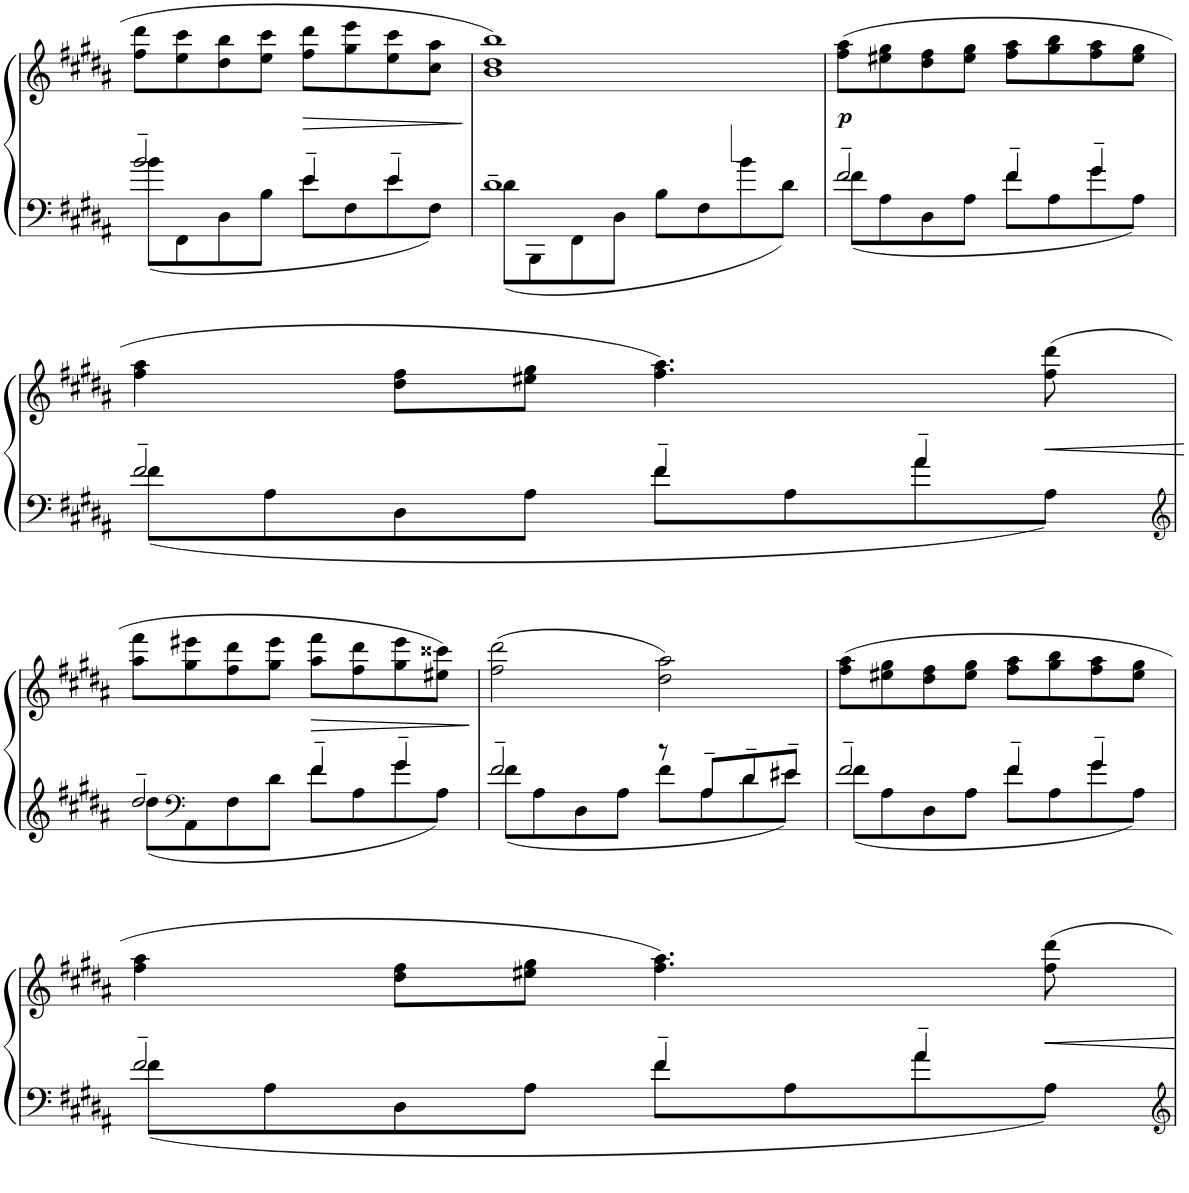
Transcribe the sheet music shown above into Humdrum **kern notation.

**kern	**kern	**dynam
*part1	*part1	*part1
*staff2	*staff1	*staff1/2
*I"Piano	*	*
*I'Pno.	*	*
!!LO:PB:g=z
*clefF4	*clefG2	*
*k[f#c#g#d#a#]	*k[f#c#g#d#a#]	*
*M4/4	*M4/4	*
=33	=33	=33
*^	*	*
2b~/	8b\L	8ff#\ 8ddd#\L	.
.	8FF#\	8ee\ 8ccc#\	.
.	8D#\	8dd#\ 8bb\	.
.	8B\J	8ee\ 8ccc#\J	.
!	!	!	!LO:HP:b
4e~/	8e\L	8ff#\ 8ddd#\L	>
.	8F#\	8gg#\ 8eee\	.
4e~/	8e\	8ee\ 8ccc#\	.
.	8F#\J	8cc#\ 8aa#\J	.
*v	*v	*	*
.	.	]
=34	=34	=34
*^	*	*
1d#~	8d#\L	1b 1dd# 1bb	.
.	8BBB\	.	.
.	8FF#\	.	.
.	8D#\J	.	.
.	8B\L	.	.
.	8F#\	.	.
.	8b\	.	.
.	8d#\J	.	.
=35	=35	=35	=35
!	!	!	!LO:DY:b
2f#~/	8f#\L	(8ff#\ 8aa#\L	p
.	8A#\	8ee#X\ 8gg#\	.
.	8D#\	8dd#\ 8ff#\	.
.	8A#\J	8ee#\ 8gg#\J	.
4f#~/	8f#\L	8ff#\ 8aa#\L	.
.	8A#\	8gg#\ 8bb\	.
4g#~/	8g#\	8ff#\ 8aa#\	.
.	8A#\J	8ee#\ 8gg#\J	.
!!LO:LB:g=z
=36	=36	=36	=36
2f#~/	8f#\L	4ff#\ 4aa#\	.
.	8A#\	.	.
.	8D#\	8dd#\ 8ff#\L	.
.	8A#\J	8ee#X\ 8gg#\J	.
4f#~/	8f#\L	4.ff#\ 4.aa#\)	.
.	8A#\	.	.
4a#~/	8a#\	.	.
!	!	!	!LO:HP:b
.	8A#\J	(8ff#\ 8ddd#\	<
*v	*v	*	*
.	.	[
!!LO:LB:g=z
=37	=37	=37
*clefG2	*	*
*^	*	*
2dd#~/	8dd#\L	8aa#\ 8fff#\L	.
*clefF4	*	*	*
.	8AA#\	8gg#\ 8eee#X\	.
.	8F#\	8ff#\ 8ddd#\	.
.	8d#\J	8gg#\ 8eee#\J	.
!	!	!	!LO:HP:b
4f#~/	8f#\L	8aa#\ 8fff#\L	>
.	8A#\	8ff#\ 8ddd#\	.
4g#~/	8g#\	8gg#\ 8eee#\	.
.	8A#\J	8ee#X\ 8ccc##X\J)	.
*v	*v	*	*
.	.	]
=38	=38	=38
*^	*	*
2f#~/	8f#\L	(2ff#\ 2ddd#\	.
.	8A#\	.	.
.	8D#\	.	.
.	8A#\J	.	.
8r	8f#\L	2dd#\ 2aa#\)	.
8A#~/L	8A#\	.	.
8d#~/	8d#\	.	.
8e#X~/J	8e#\J	.	.
=39	=39	=39	=39
2f#~/	8f#\L	(8ff#\ 8aa#\L	.
.	8A#\	8ee#X\ 8gg#\	.
.	8D#\	8dd#\ 8ff#\	.
.	8A#\J	8ee#\ 8gg#\J	.
4f#~/	8f#\L	8ff#\ 8aa#\L	.
.	8A#\	8gg#\ 8bb\	.
4g#~/	8g#\	8ff#\ 8aa#\	.
.	8A#\J	8ee#\ 8gg#\J	.
!!LO:LB:g=z
=40	=40	=40	=40
2f#~/	8f#\L	4ff#\ 4aa#\	.
.	8A#\	.	.
.	8D#\	8dd#\ 8ff#\L	.
.	8A#\J	8ee#X\ 8gg#\J	.
4f#~/	8f#\L	4.ff#\ 4.aa#\)	.
.	8A#\	.	.
4a#~/	8a#\	.	.
!	!	!	!LO:HP:b
.	8A#\J	8ff#\ 8ddd#\	<
*v	*v	*	*
.	.	[
=	=	=
*-	*-	*-
